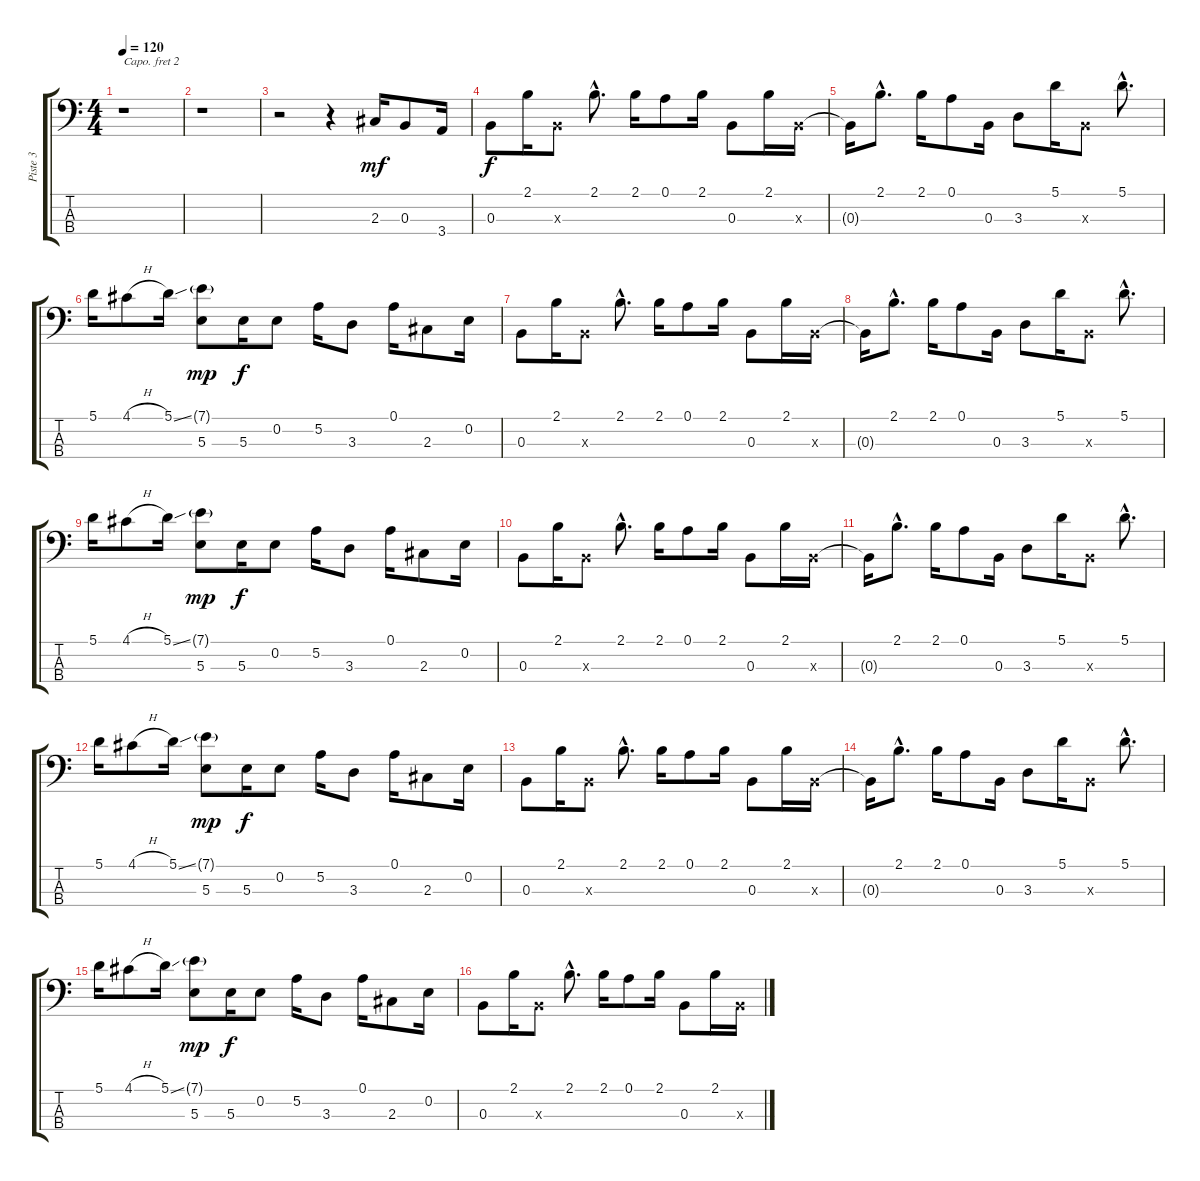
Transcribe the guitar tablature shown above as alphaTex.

\track ("Piste 3" "Piste 3") {instrument electricbasspick}
\staff {score tabs}
\capo 2
\tuning (G2 D2 A1 E1) {hide}
\ts (4 4)
\tempo 120
\clef f4
\ks c
r.1{dy mf instrument electricbasspick} |
r.1 |
r.2 r.4 2.3.16 0.3.8 3.4.16 |
0.3.8{dy f} 2.1.16 0.3{x}.8 2.1{hac}.8{d} 2.1.16 0.1.8 2.1.16 0.3.8 2.1.16 0.3{x}.16 |
0.3{t}.16 2.1{hac}.8{d} 2.1.16 0.1.8 0.3.16 3.3.8 5.1.16 0.3{x}.8 5.1{hac}.8{d} |
5.1.16 4.1{h}.8 5.1{ss}.16 (7.1{g} 5.3).8{dy mp} 5.3.16{dy f} 0.2.8 5.2.16 3.3.8 0.1.16 2.3.8 0.2.16 |
0.3.8 2.1.16 0.3{x}.8 2.1{hac}.8{d} 2.1.16 0.1.8 2.1.16 0.3.8 2.1.16 0.3{x}.16 |
0.3{t}.16 2.1{hac}.8{d} 2.1.16 0.1.8 0.3.16 3.3.8 5.1.16 0.3{x}.8 5.1{hac}.8{d} |
5.1.16 4.1{h}.8 5.1{ss}.16 (7.1{g} 5.3).8{dy mp} 5.3.16{dy f} 0.2.8 5.2.16 3.3.8 0.1.16 2.3.8 0.2.16 |
0.3.8 2.1.16 0.3{x}.8 2.1{hac}.8{d} 2.1.16 0.1.8 2.1.16 0.3.8 2.1.16 0.3{x}.16 |
0.3{t}.16 2.1{hac}.8{d} 2.1.16 0.1.8 0.3.16 3.3.8 5.1.16 0.3{x}.8 5.1{hac}.8{d} |
5.1.16 4.1{h}.8 5.1{ss}.16 (7.1{g} 5.3).8{dy mp} 5.3.16{dy f} 0.2.8 5.2.16 3.3.8 0.1.16 2.3.8 0.2.16 |
0.3.8 2.1.16 0.3{x}.8 2.1{hac}.8{d} 2.1.16 0.1.8 2.1.16 0.3.8 2.1.16 0.3{x}.16 |
0.3{t}.16 2.1{hac}.8{d} 2.1.16 0.1.8 0.3.16 3.3.8 5.1.16 0.3{x}.8 5.1{hac}.8{d} |
5.1.16 4.1{h}.8 5.1{ss}.16 (7.1{g} 5.3).8{dy mp} 5.3.16{dy f} 0.2.8 5.2.16 3.3.8 0.1.16 2.3.8 0.2.16 |
0.3.8 2.1.16 0.3{x}.8 2.1{hac}.8{d} 2.1.16 0.1.8 2.1.16 0.3.8 2.1.16 0.3{x}.16
